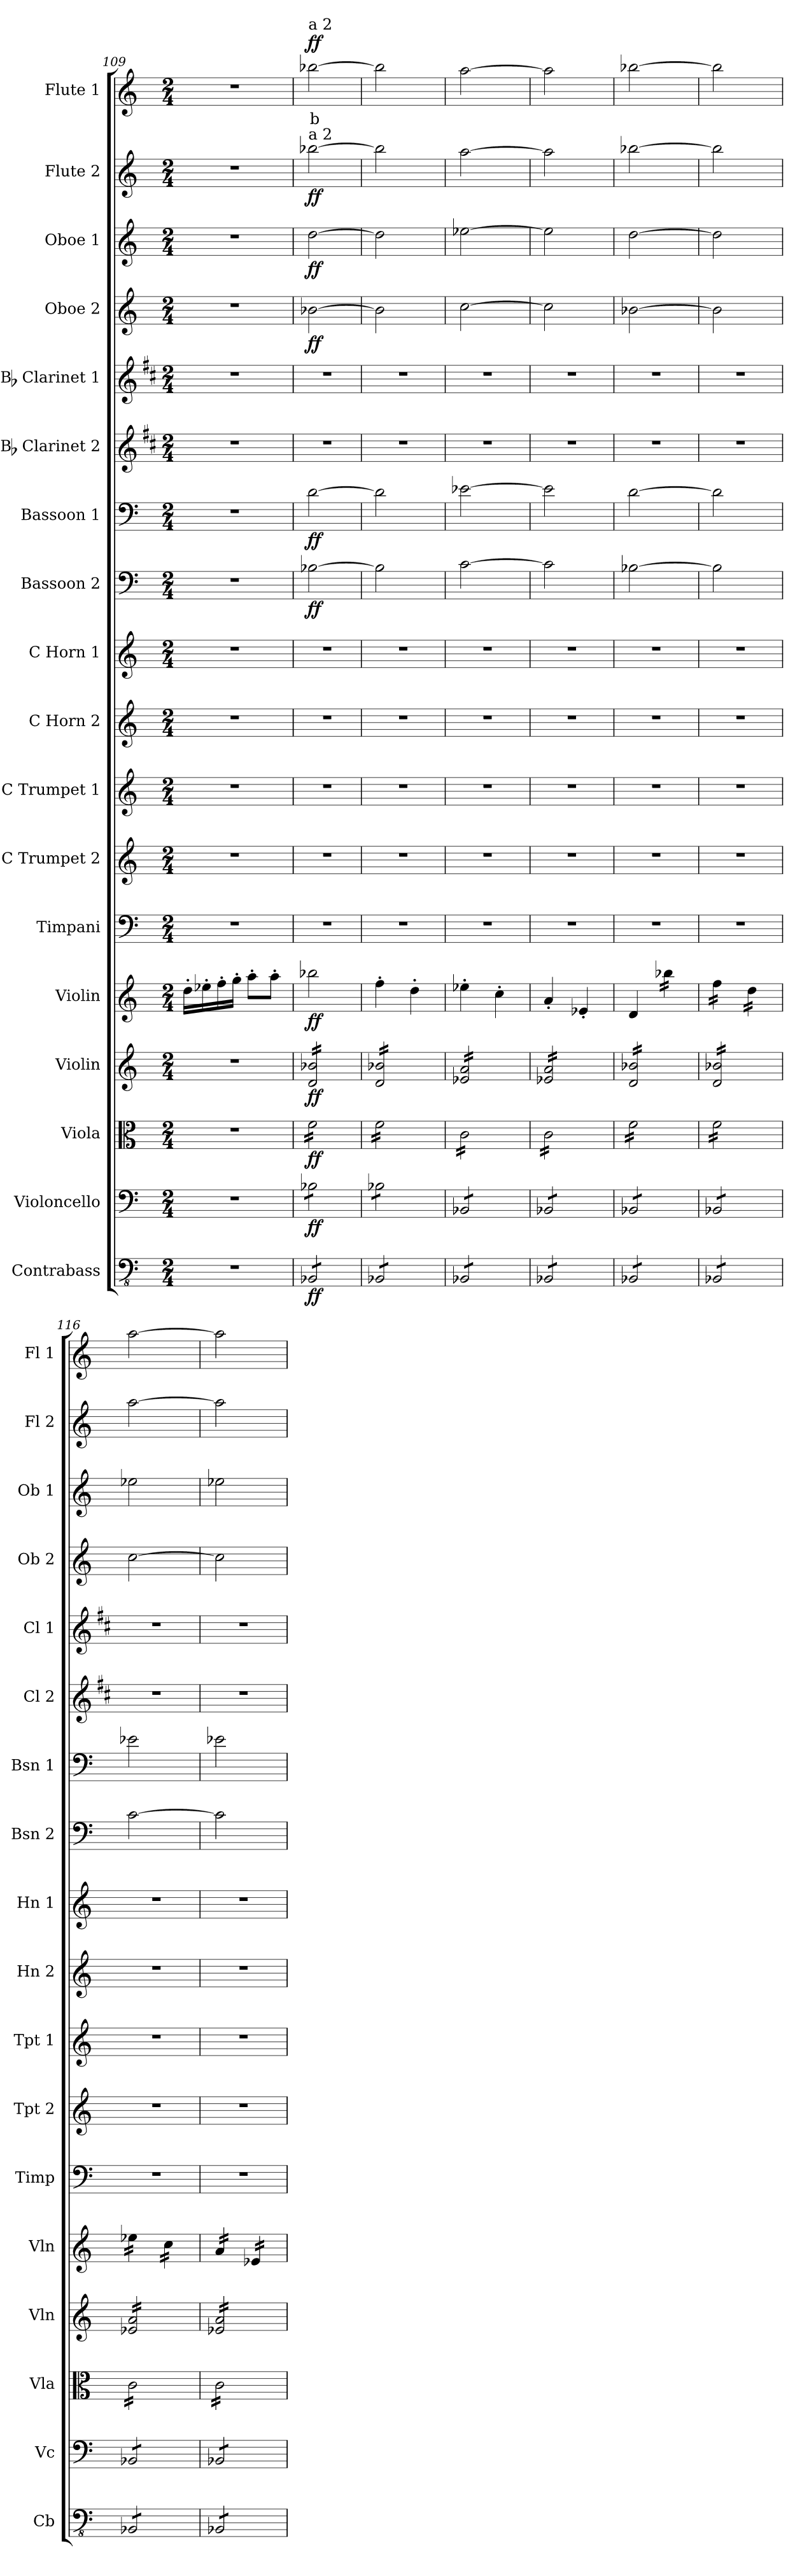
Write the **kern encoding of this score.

**kern	**dynam	**kern	**dynam	**kern	**dynam	**kern	**dynam	**kern	**dynam	**kern	**kern	**kern	**kern	**kern	**kern	**dynam	**kern	**dynam	**kern	**kern	**kern	**dynam	**kern	**dynam	**kern	**dynam	**kern	**text	**dynam
*part18	*part18	*part17	*part17	*part16	*part16	*part15	*part15	*part14	*part14	*part13	*part12	*part11	*part10	*part9	*part8	*part8	*part7	*part7	*part6	*part5	*part4	*part4	*part3	*part3	*part2	*part2	*part1	*part1	*part1
*staff18	*staff18	*staff17	*staff17	*staff16	*staff16	*staff15	*staff15	*staff14	*staff14	*staff13	*staff12	*staff11	*staff10	*staff9	*staff8	*staff8	*staff7	*staff7	*staff6	*staff5	*staff4	*staff4	*staff3	*staff3	*staff2	*staff2	*staff1	*staff1	*staff1
*I"Contrabass	*	*I"Violoncello	*	*I"Viola	*	*I"Violin	*	*I"Violin	*	*I"Timpani	*I"C Trumpet 2	*I"C Trumpet 1	*I"C Horn 2	*I"C Horn 1	*I"Bassoon 2	*	*I"Bassoon 1	*	*I"Bb Clarinet 2	*I"Bb Clarinet 1	*I"Oboe 2	*	*I"Oboe 1	*	*I"Flute 2	*	*I"Flute 1	*	*
*I'Cb	*	*I'Vc	*	*I'Vla	*	*I'Vln	*	*I'Vln	*	*I'Timp	*I'Tpt 2	*I'Tpt 1	*I'Hn 2	*I'Hn 1	*I'Bsn 2	*	*I'Bsn 1	*	*I'Cl 2	*I'Cl 1	*I'Ob 2	*	*I'Ob 1	*	*I'Fl 2	*	*I'Fl 1	*	*
*clefFv4	*	*clefF4	*	*clefC3	*	*clefG2	*	*clefG2	*	*clefF4	*clefG2	*clefG2	*clefG2	*clefG2	*clefF4	*	*clefF4	*	*clefG2	*clefG2	*clefG2	*	*clefG2	*	*clefG2	*	*clefG2	*	*
*	*	*	*	*	*	*	*	*	*	*	*	*	*ITrd7c12	*ITrd7c12	*	*	*	*	*ITrd1c2	*ITrd1c2	*	*	*	*	*	*	*	*	*
*k[]	*	*k[]	*	*k[]	*	*k[]	*	*k[]	*	*k[]	*k[]	*k[]	*k[]	*k[]	*k[]	*	*k[]	*	*k[]	*k[]	*k[]	*	*k[]	*	*k[]	*	*k[]	*	*
*M2/4	*	*M2/4	*	*M2/4	*	*M2/4	*	*M2/4	*	*M2/4	*M2/4	*M2/4	*M2/4	*M2/4	*M2/4	*	*M2/4	*	*M2/4	*M2/4	*M2/4	*	*M2/4	*	*M2/4	*	*M2/4	*	*
=109	=109	=109	=109	=109	=109	=109	=109	=109	=109	=109	=109	=109	=109	=109	=109	=109	=109	=109	=109	=109	=109	=109	=109	=109	=109	=109	=109	=109	=109
2r	.	2r	.	2r	.	2r	.	16dd'LL	.	2r	2r	2r	2r	2r	2r	.	2r	.	2r	2r	2r	.	2r	.	2r	.	2r	.	.
.	.	.	.	.	.	.	.	16ee-X'	.	.	.	.	.	.	.	.	.	.	.	.	.	.	.	.	.	.	.	.	.
.	.	.	.	.	.	.	.	16ff'	.	.	.	.	.	.	.	.	.	.	.	.	.	.	.	.	.	.	.	.	.
.	.	.	.	.	.	.	.	16gg'JJ	.	.	.	.	.	.	.	.	.	.	.	.	.	.	.	.	.	.	.	.	.
.	.	.	.	.	.	.	.	8aa'L	.	.	.	.	.	.	.	.	.	.	.	.	.	.	.	.	.	.	.	.	.
.	.	.	.	.	.	.	.	8aa'J	.	.	.	.	.	.	.	.	.	.	.	.	.	.	.	.	.	.	.	.	.
=110	=110	=110	=110	=110	=110	=110	=110	=110	=110	=110	=110	=110	=110	=110	=110	=110	=110	=110	=110	=110	=110	=110	=110	=110	=110	=110	=110	=110	=110
!	!	!	!	!	!	!	!	!	!	!	!	!	!	!	!	!	!	!	!	!	!	!	!	!	!	!	!LO:TX:a:t=a 2	!	!
!	!	!	!	!	!	!	!	!	!	!	!	!	!	!	!	!	!	!	!	!	!	!	!	!	!LO:TX:a:t=a 2	!	!	!	!
!	!LO:DY:b	!	!LO:DY:b	!	!LO:DY:b	!	!LO:DY:b	!	!LO:DY:b	!	!	!	!	!	!	!LO:DY:b	!	!LO:DY:b	!	!	!	!LO:DY:b	!	!LO:DY:b	!	!LO:DY:b	!	!	!LO:DY:b
*tremolo	*	*	*	*	*	*	*	*	*	*	*	*	*	*	*	*	*	*	*	*	*	*	*	*	*	*	*	*	*
*	*	*tremolo	*	*	*	*	*	*	*	*	*	*	*	*	*	*	*	*	*	*	*	*	*	*	*	*	*	*	*
*	*	*	*	*tremolo	*	*	*	*	*	*	*	*	*	*	*	*	*	*	*	*	*	*	*	*	*	*	*	*	*
*	*	*	*	*	*	*tremolo	*	*	*	*	*	*	*	*	*	*	*	*	*	*	*	*	*	*	*	*	*	*	*
8BBB-XL	ff	8B-XL	ff	16fLL	ff	16d/ 16b-X/LL	ff	2bb-X	ff	2r	2r	2r	2r	2r	[2B-X\	ff	[2d\	ff	2r	2r	[2b-X\	ff	[2dd\	ff	[2bb-X	ff	[2bb-X	b	ff
.	.	.	.	16f	.	16d/ 16b-X/	.	.	.	.	.	.	.	.	.	.	.	.	.	.	.	.	.	.	.	.	.	.	.
8BBB-X	.	8B-X	.	16f	.	16d/ 16b-X/	.	.	.	.	.	.	.	.	.	.	.	.	.	.	.	.	.	.	.	.	.	.	.
.	.	.	.	16f	.	16d/ 16b-X/	.	.	.	.	.	.	.	.	.	.	.	.	.	.	.	.	.	.	.	.	.	.	.
8BBB-X	.	8B-X	.	16f	.	16d/ 16b-X/	.	.	.	.	.	.	.	.	.	.	.	.	.	.	.	.	.	.	.	.	.	.	.
.	.	.	.	16f	.	16d/ 16b-X/	.	.	.	.	.	.	.	.	.	.	.	.	.	.	.	.	.	.	.	.	.	.	.
8BBB-XJ	.	8B-XJ	.	16f	.	16d/ 16b-X/	.	.	.	.	.	.	.	.	.	.	.	.	.	.	.	.	.	.	.	.	.	.	.
.	.	.	.	16fJJ	.	16d/ 16b-X/JJ	.	.	.	.	.	.	.	.	.	.	.	.	.	.	.	.	.	.	.	.	.	.	.
=111	=111	=111	=111	=111	=111	=111	=111	=111	=111	=111	=111	=111	=111	=111	=111	=111	=111	=111	=111	=111	=111	=111	=111	=111	=111	=111	=111	=111	=111
8BBB-XL	.	8B-XL	.	16fLL	.	16d/ 16b-X/LL	.	4ff'	.	2r	2r	2r	2r	2r	2B-\]	.	2d\]	.	2r	2r	2b-\]	.	2dd\]	.	2bb-]	.	2bb-]	.	.
.	.	.	.	16f	.	16d/ 16b-X/	.	.	.	.	.	.	.	.	.	.	.	.	.	.	.	.	.	.	.	.	.	.	.
8BBB-X	.	8B-X	.	16f	.	16d/ 16b-X/	.	.	.	.	.	.	.	.	.	.	.	.	.	.	.	.	.	.	.	.	.	.	.
.	.	.	.	16f	.	16d/ 16b-X/	.	.	.	.	.	.	.	.	.	.	.	.	.	.	.	.	.	.	.	.	.	.	.
8BBB-X	.	8B-X	.	16f	.	16d/ 16b-X/	.	4dd'	.	.	.	.	.	.	.	.	.	.	.	.	.	.	.	.	.	.	.	.	.
.	.	.	.	16f	.	16d/ 16b-X/	.	.	.	.	.	.	.	.	.	.	.	.	.	.	.	.	.	.	.	.	.	.	.
8BBB-XJ	.	8B-XJ	.	16f	.	16d/ 16b-X/	.	.	.	.	.	.	.	.	.	.	.	.	.	.	.	.	.	.	.	.	.	.	.
.	.	.	.	16fJJ	.	16d/ 16b-X/JJ	.	.	.	.	.	.	.	.	.	.	.	.	.	.	.	.	.	.	.	.	.	.	.
=112	=112	=112	=112	=112	=112	=112	=112	=112	=112	=112	=112	=112	=112	=112	=112	=112	=112	=112	=112	=112	=112	=112	=112	=112	=112	=112	=112	=112	=112
8BBB-XL	.	8BB-XL	.	16cLL	.	16e-X/ 16a/LL	.	4ee-X'	.	2r	2r	2r	2r	2r	[2c\	.	[2e-X\	.	2r	2r	[2cc\	.	[2ee-X\	.	[2aa	.	[2aa	.	.
.	.	.	.	16c	.	16e-X/ 16a/	.	.	.	.	.	.	.	.	.	.	.	.	.	.	.	.	.	.	.	.	.	.	.
8BBB-X	.	8BB-X	.	16c	.	16e-X/ 16a/	.	.	.	.	.	.	.	.	.	.	.	.	.	.	.	.	.	.	.	.	.	.	.
.	.	.	.	16c	.	16e-X/ 16a/	.	.	.	.	.	.	.	.	.	.	.	.	.	.	.	.	.	.	.	.	.	.	.
8BBB-X	.	8BB-X	.	16c	.	16e-X/ 16a/	.	4cc'	.	.	.	.	.	.	.	.	.	.	.	.	.	.	.	.	.	.	.	.	.
.	.	.	.	16c	.	16e-X/ 16a/	.	.	.	.	.	.	.	.	.	.	.	.	.	.	.	.	.	.	.	.	.	.	.
8BBB-XJ	.	8BB-XJ	.	16c	.	16e-X/ 16a/	.	.	.	.	.	.	.	.	.	.	.	.	.	.	.	.	.	.	.	.	.	.	.
.	.	.	.	16cJJ	.	16e-X/ 16a/JJ	.	.	.	.	.	.	.	.	.	.	.	.	.	.	.	.	.	.	.	.	.	.	.
=113	=113	=113	=113	=113	=113	=113	=113	=113	=113	=113	=113	=113	=113	=113	=113	=113	=113	=113	=113	=113	=113	=113	=113	=113	=113	=113	=113	=113	=113
8BBB-XL	.	8BB-XL	.	16cLL	.	16e-X/ 16a/LL	.	4a'	.	2r	2r	2r	2r	2r	2c\]	.	2e-\]	.	2r	2r	2cc\]	.	2ee-\]	.	2aa]	.	2aa]	.	.
.	.	.	.	16c	.	16e-X/ 16a/	.	.	.	.	.	.	.	.	.	.	.	.	.	.	.	.	.	.	.	.	.	.	.
8BBB-X	.	8BB-X	.	16c	.	16e-X/ 16a/	.	.	.	.	.	.	.	.	.	.	.	.	.	.	.	.	.	.	.	.	.	.	.
.	.	.	.	16c	.	16e-X/ 16a/	.	.	.	.	.	.	.	.	.	.	.	.	.	.	.	.	.	.	.	.	.	.	.
8BBB-X	.	8BB-X	.	16c	.	16e-X/ 16a/	.	4e-X'	.	.	.	.	.	.	.	.	.	.	.	.	.	.	.	.	.	.	.	.	.
.	.	.	.	16c	.	16e-X/ 16a/	.	.	.	.	.	.	.	.	.	.	.	.	.	.	.	.	.	.	.	.	.	.	.
8BBB-XJ	.	8BB-XJ	.	16c	.	16e-X/ 16a/	.	.	.	.	.	.	.	.	.	.	.	.	.	.	.	.	.	.	.	.	.	.	.
.	.	.	.	16cJJ	.	16e-X/ 16a/JJ	.	.	.	.	.	.	.	.	.	.	.	.	.	.	.	.	.	.	.	.	.	.	.
=114	=114	=114	=114	=114	=114	=114	=114	=114	=114	=114	=114	=114	=114	=114	=114	=114	=114	=114	=114	=114	=114	=114	=114	=114	=114	=114	=114	=114	=114
8BBB-XL	.	8BB-XL	.	16fLL	.	16d/ 16b-X/LL	.	4d	.	2r	2r	2r	2r	2r	[2B-X\	.	[2d\	.	2r	2r	[2b-X\	.	[2dd\	.	[2bb-X	.	[2bb-X	.	.
.	.	.	.	16f	.	16d/ 16b-X/	.	.	.	.	.	.	.	.	.	.	.	.	.	.	.	.	.	.	.	.	.	.	.
8BBB-X	.	8BB-X	.	16f	.	16d/ 16b-X/	.	.	.	.	.	.	.	.	.	.	.	.	.	.	.	.	.	.	.	.	.	.	.
.	.	.	.	16f	.	16d/ 16b-X/	.	.	.	.	.	.	.	.	.	.	.	.	.	.	.	.	.	.	.	.	.	.	.
*	*	*	*	*	*	*	*	*tremolo	*	*	*	*	*	*	*	*	*	*	*	*	*	*	*	*	*	*	*	*	*
8BBB-X	.	8BB-X	.	16f	.	16d/ 16b-X/	.	16bb-XLL	.	.	.	.	.	.	.	.	.	.	.	.	.	.	.	.	.	.	.	.	.
.	.	.	.	16f	.	16d/ 16b-X/	.	16bb-X	.	.	.	.	.	.	.	.	.	.	.	.	.	.	.	.	.	.	.	.	.
8BBB-XJ	.	8BB-XJ	.	16f	.	16d/ 16b-X/	.	16bb-X	.	.	.	.	.	.	.	.	.	.	.	.	.	.	.	.	.	.	.	.	.
.	.	.	.	16fJJ	.	16d/ 16b-X/JJ	.	16bb-XJJ	.	.	.	.	.	.	.	.	.	.	.	.	.	.	.	.	.	.	.	.	.
=115	=115	=115	=115	=115	=115	=115	=115	=115	=115	=115	=115	=115	=115	=115	=115	=115	=115	=115	=115	=115	=115	=115	=115	=115	=115	=115	=115	=115	=115
8BBB-XL	.	8BB-XL	.	16fLL	.	16d/ 16b-X/LL	.	16ffLL	.	2r	2r	2r	2r	2r	2B-\]	.	2d\]	.	2r	2r	2b-\]	.	2dd\]	.	2bb-]	.	2bb-]	.	.
.	.	.	.	16f	.	16d/ 16b-X/	.	16ff	.	.	.	.	.	.	.	.	.	.	.	.	.	.	.	.	.	.	.	.	.
8BBB-X	.	8BB-X	.	16f	.	16d/ 16b-X/	.	16ff	.	.	.	.	.	.	.	.	.	.	.	.	.	.	.	.	.	.	.	.	.
.	.	.	.	16f	.	16d/ 16b-X/	.	16ffJJ	.	.	.	.	.	.	.	.	.	.	.	.	.	.	.	.	.	.	.	.	.
8BBB-X	.	8BB-X	.	16f	.	16d/ 16b-X/	.	16ddLL	.	.	.	.	.	.	.	.	.	.	.	.	.	.	.	.	.	.	.	.	.
.	.	.	.	16f	.	16d/ 16b-X/	.	16dd	.	.	.	.	.	.	.	.	.	.	.	.	.	.	.	.	.	.	.	.	.
8BBB-XJ	.	8BB-XJ	.	16f	.	16d/ 16b-X/	.	16dd	.	.	.	.	.	.	.	.	.	.	.	.	.	.	.	.	.	.	.	.	.
.	.	.	.	16fJJ	.	16d/ 16b-X/JJ	.	16ddJJ	.	.	.	.	.	.	.	.	.	.	.	.	.	.	.	.	.	.	.	.	.
=116	=116	=116	=116	=116	=116	=116	=116	=116	=116	=116	=116	=116	=116	=116	=116	=116	=116	=116	=116	=116	=116	=116	=116	=116	=116	=116	=116	=116	=116
8BBB-XL	.	8BB-XL	.	16cLL	.	16e-X/ 16a/LL	.	16ee-XLL	.	2r	2r	2r	2r	2r	[2c\	.	2e-X\	.	2r	2r	[2cc\	.	2ee-X\	.	[2aa	.	[2aa	.	.
.	.	.	.	16c	.	16e-X/ 16a/	.	16ee-X	.	.	.	.	.	.	.	.	.	.	.	.	.	.	.	.	.	.	.	.	.
8BBB-X	.	8BB-X	.	16c	.	16e-X/ 16a/	.	16ee-X	.	.	.	.	.	.	.	.	.	.	.	.	.	.	.	.	.	.	.	.	.
.	.	.	.	16c	.	16e-X/ 16a/	.	16ee-XJJ	.	.	.	.	.	.	.	.	.	.	.	.	.	.	.	.	.	.	.	.	.
8BBB-X	.	8BB-X	.	16c	.	16e-X/ 16a/	.	16ccLL	.	.	.	.	.	.	.	.	.	.	.	.	.	.	.	.	.	.	.	.	.
.	.	.	.	16c	.	16e-X/ 16a/	.	16cc	.	.	.	.	.	.	.	.	.	.	.	.	.	.	.	.	.	.	.	.	.
8BBB-XJ	.	8BB-XJ	.	16c	.	16e-X/ 16a/	.	16cc	.	.	.	.	.	.	.	.	.	.	.	.	.	.	.	.	.	.	.	.	.
.	.	.	.	16cJJ	.	16e-X/ 16a/JJ	.	16ccJJ	.	.	.	.	.	.	.	.	.	.	.	.	.	.	.	.	.	.	.	.	.
=117	=117	=117	=117	=117	=117	=117	=117	=117	=117	=117	=117	=117	=117	=117	=117	=117	=117	=117	=117	=117	=117	=117	=117	=117	=117	=117	=117	=117	=117
8BBB-XL	.	8BB-XL	.	16cLL	.	16e-X/ 16a/LL	.	16aLL	.	2r	2r	2r	2r	2r	2c\]	.	2e-X\	.	2r	2r	2cc\]	.	2ee-X\	.	2aa]	.	2aa]	.	.
.	.	.	.	16c	.	16e-X/ 16a/	.	16a	.	.	.	.	.	.	.	.	.	.	.	.	.	.	.	.	.	.	.	.	.
8BBB-X	.	8BB-X	.	16c	.	16e-X/ 16a/	.	16a	.	.	.	.	.	.	.	.	.	.	.	.	.	.	.	.	.	.	.	.	.
.	.	.	.	16c	.	16e-X/ 16a/	.	16aJJ	.	.	.	.	.	.	.	.	.	.	.	.	.	.	.	.	.	.	.	.	.
8BBB-X	.	8BB-X	.	16c	.	16e-X/ 16a/	.	16e-XLL	.	.	.	.	.	.	.	.	.	.	.	.	.	.	.	.	.	.	.	.	.
.	.	.	.	16c	.	16e-X/ 16a/	.	16e-X	.	.	.	.	.	.	.	.	.	.	.	.	.	.	.	.	.	.	.	.	.
8BBB-XJ	.	8BB-XJ	.	16c	.	16e-X/ 16a/	.	16e-X	.	.	.	.	.	.	.	.	.	.	.	.	.	.	.	.	.	.	.	.	.
*	*	*Xtremolo	*	*	*	*	*	*	*	*	*	*	*	*	*	*	*	*	*	*	*	*	*	*	*	*	*	*	*
*Xtremolo	*	*	*	*	*	*	*	*	*	*	*	*	*	*	*	*	*	*	*	*	*	*	*	*	*	*	*	*	*
.	.	.	.	16cJJ	.	16e-X/ 16a/JJ	.	16e-XJJ	.	.	.	.	.	.	.	.	.	.	.	.	.	.	.	.	.	.	.	.	.
*	*	*	*	*	*	*	*	*Xtremolo	*	*	*	*	*	*	*	*	*	*	*	*	*	*	*	*	*	*	*	*	*
*	*	*	*	*	*	*Xtremolo	*	*	*	*	*	*	*	*	*	*	*	*	*	*	*	*	*	*	*	*	*	*	*
*	*	*	*	*Xtremolo	*	*	*	*	*	*	*	*	*	*	*	*	*	*	*	*	*	*	*	*	*	*	*	*	*
=	=	=	=	=	=	=	=	=	=	=	=	=	=	=	=	=	=	=	=	=	=	=	=	=	=	=	=	=	=
*-	*-	*-	*-	*-	*-	*-	*-	*-	*-	*-	*-	*-	*-	*-	*-	*-	*-	*-	*-	*-	*-	*-	*-	*-	*-	*-	*-	*-	*-
